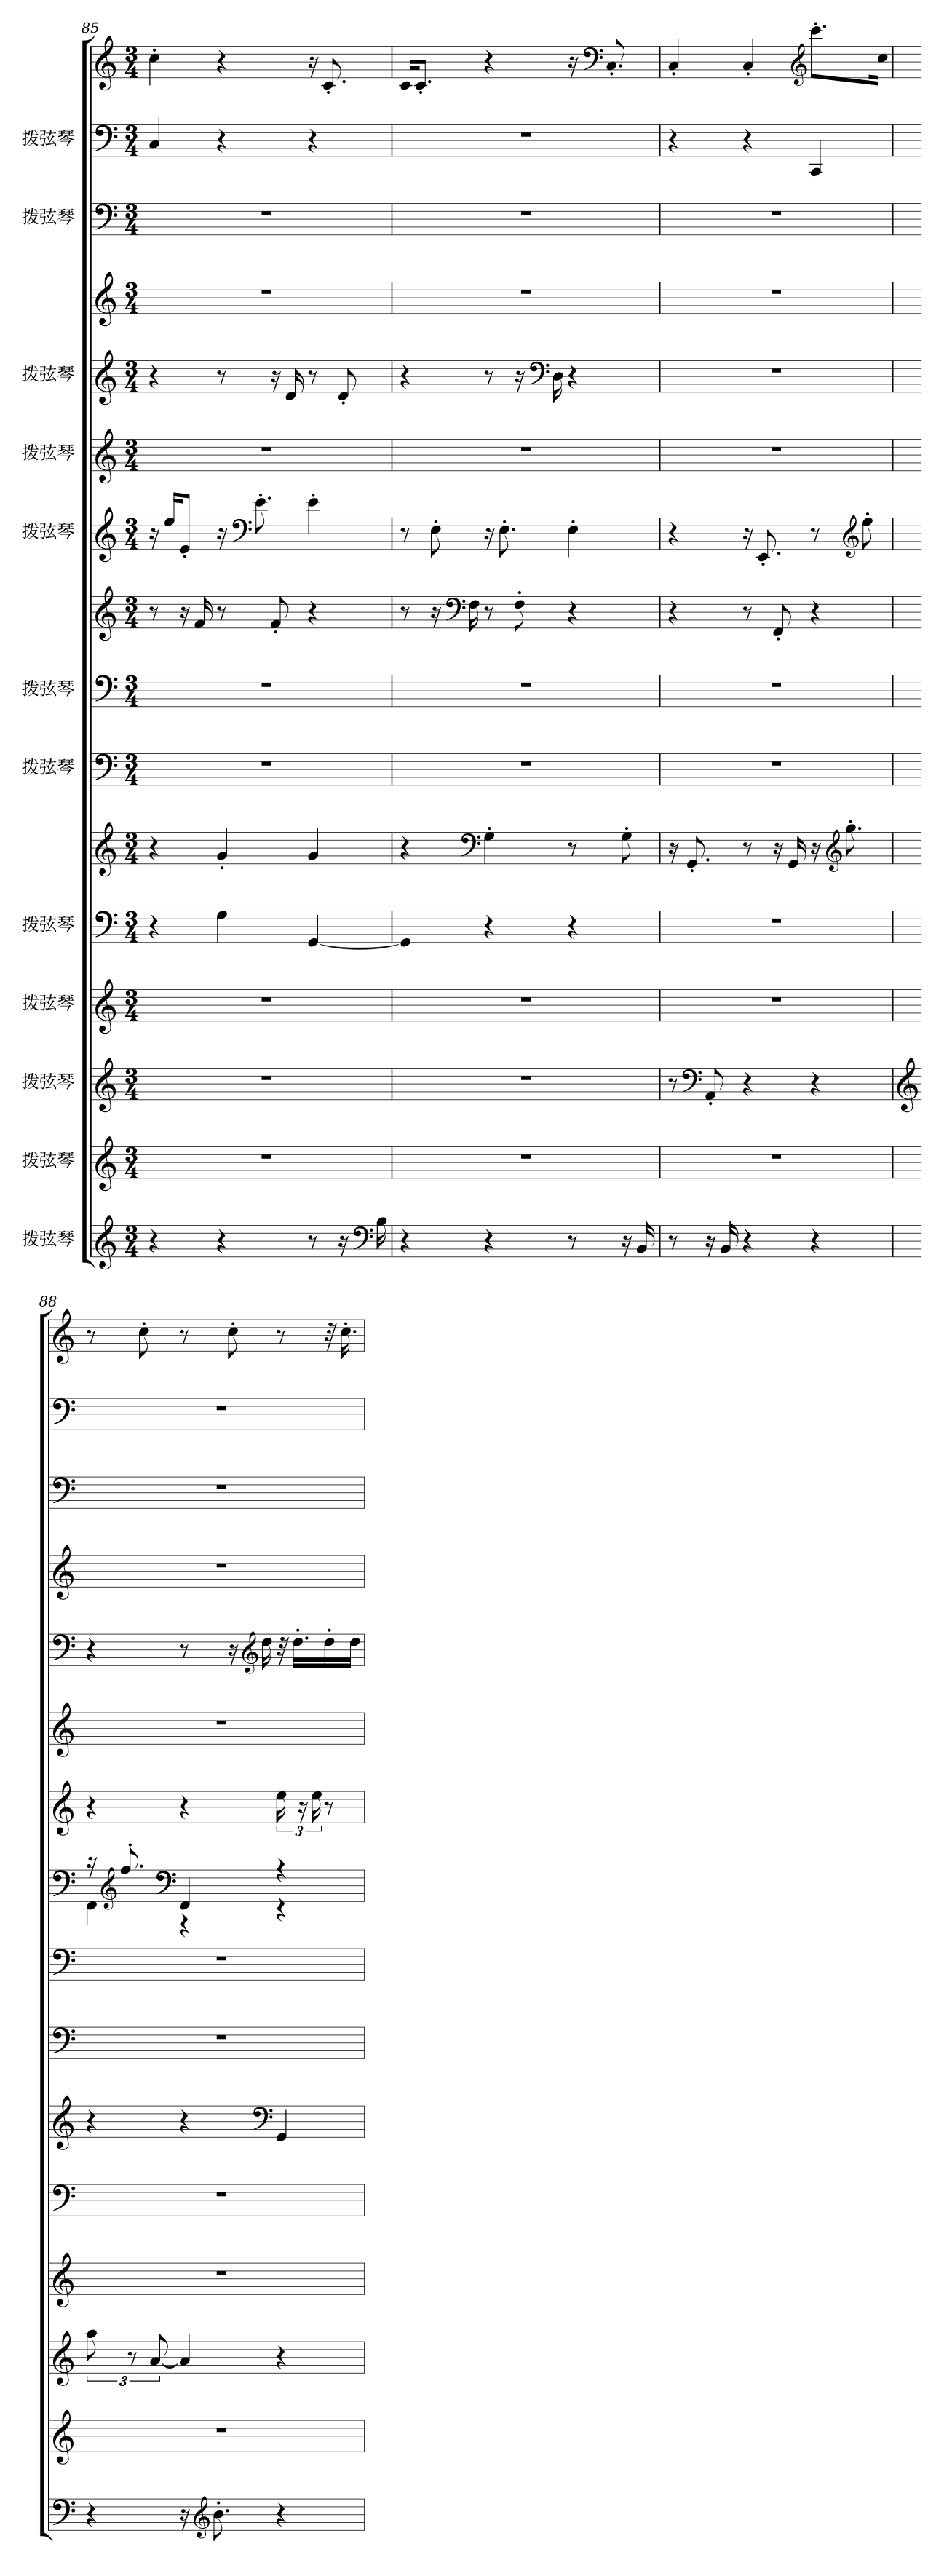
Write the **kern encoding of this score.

**kern	**kern	**kern	**kern	**kern	**kern	**kern	**kern	**kern	**kern	**kern	**kern	**kern	**kern	**kern	**kern
*part12	*part11	*part10	*part9	*part8	*part8	*part7	*part6	*part6	*part5	*part4	*part3	*part3	*part2	*part1	*part1
*staff16	*staff15	*staff14	*staff13	*staff12	*staff11	*staff10	*staff9	*staff8	*staff7	*staff6	*staff5	*staff4	*staff3	*staff2	*staff1
*I"拨弦琴	*I"拨弦琴	*I"拨弦琴	*I"拨弦琴	*I"拨弦琴	*	*I"拨弦琴	*I"拨弦琴	*	*I"拨弦琴	*I"拨弦琴	*I"拨弦琴	*	*I"拨弦琴	*I"拨弦琴	*
*clefG2	*clefG2	*clefG2	*clefG2	*clefF4	*clefG2	*clefF4	*clefF4	*clefG2	*clefG2	*clefG2	*clefG2	*clefG2	*clefF4	*clefF4	*clefG2
*k[]	*k[]	*k[]	*k[]	*k[]	*k[]	*k[]	*k[]	*k[]	*k[]	*k[]	*k[]	*k[]	*k[]	*k[]	*k[]
*M3/4	*M3/4	*M3/4	*M3/4	*M3/4	*M3/4	*M3/4	*M3/4	*M3/4	*M3/4	*M3/4	*M3/4	*M3/4	*M3/4	*M3/4	*M3/4
=85	=85	=85	=85	=85	=85	=85	=85	=85	=85	=85	=85	=85	=85	=85	=85
4r	2.r	2.r	2.r	4r	4r	2.r	2.r	8r	16r	2.r	4r	2.r	2.r	4C/	4cc'\
.	.	.	.	.	.	.	.	.	16ee/KL	.	.	.	.	.	.
.	.	.	.	.	.	.	.	16r	8e'/J	.	.	.	.	.	.
.	.	.	.	.	.	.	.	16f/	.	.	.	.	.	.	.
4r	.	.	.	4G\	4g'/	.	.	8r	16r	.	8r	.	.	4r	4r
*	*	*	*	*	*	*	*	*	*clefF4	*	*	*	*	*	*
.	.	.	.	.	.	.	.	.	8.e'\	.	.	.	.	.	.
.	.	.	.	.	.	.	.	8f'/	.	.	16r	.	.	.	.
.	.	.	.	.	.	.	.	.	.	.	16d/	.	.	.	.
8r	.	.	.	[4GG/	4g/	.	.	4r	4e'\	.	8r	.	.	4r	16r
.	.	.	.	.	.	.	.	.	.	.	.	.	.	.	8.c'/
16r	.	.	.	.	.	.	.	.	.	.	8d'/	.	.	.	.
*clefF4	*	*	*	*	*	*	*	*	*	*	*	*	*	*	*
16B\	.	.	.	.	.	.	.	.	.	.	.	.	.	.	.
!!LO:PB:g=z
=86	=86	=86	=86	=86	=86	=86	=86	=86	=86	=86	=86	=86	=86	=86	=86
4r	2.r	2.r	2.r	4GG/]	4r	2.r	2.r	8r	8r	2.r	4r	2.r	2.r	2.r	16c/KL
.	.	.	.	.	.	.	.	.	.	.	.	.	.	.	8.c'/J
.	.	.	.	.	.	.	.	16r	8E'\	.	.	.	.	.	.
*	*	*	*	*	*	*	*	*clefF4	*	*	*	*	*	*	*
.	.	.	.	.	.	.	.	16F\	.	.	.	.	.	.	.
*	*	*	*	*	*clefF4	*	*	*	*	*	*	*	*	*	*
4r	.	.	.	4r	4G'\	.	.	8r	16r	.	8r	.	.	.	4r
.	.	.	.	.	.	.	.	.	8.E'\	.	.	.	.	.	.
.	.	.	.	.	.	.	.	8F'\	.	.	16r	.	.	.	.
*	*	*	*	*	*	*	*	*	*	*	*clefF4	*	*	*	*
.	.	.	.	.	.	.	.	.	.	.	16D\	.	.	.	.
8r	.	.	.	4r	8r	.	.	4r	4E'\	.	4r	.	.	.	16r
*	*	*	*	*	*	*	*	*	*	*	*	*	*	*	*clefF4
.	.	.	.	.	.	.	.	.	.	.	.	.	.	.	8.C'/
16r	.	.	.	.	8G'\	.	.	.	.	.	.	.	.	.	.
16BB/	.	.	.	.	.	.	.	.	.	.	.	.	.	.	.
=87	=87	=87	=87	=87	=87	=87	=87	=87	=87	=87	=87	=87	=87	=87	=87
8r	2.r	8r	2.r	2.r	16r	2.r	2.r	4r	4r	2.r	2.r	2.r	2.r	4r	4C'/
.	.	.	.	.	8.GG'/	.	.	.	.	.	.	.	.	.	.
*	*	*clefF4	*	*	*	*	*	*	*	*	*	*	*	*	*
16r	.	8AA'/	.	.	.	.	.	.	.	.	.	.	.	.	.
16BB/	.	.	.	.	.	.	.	.	.	.	.	.	.	.	.
4r	.	4r	.	.	8r	.	.	8r	16r	.	.	.	.	4r	4C'/
.	.	.	.	.	.	.	.	.	8.EE'/	.	.	.	.	.	.
.	.	.	.	.	16r	.	.	8FF'/	.	.	.	.	.	.	.
.	.	.	.	.	16GG/	.	.	.	.	.	.	.	.	.	.
*	*	*	*	*	*	*	*	*	*	*	*	*	*	*	*clefG2
4r	.	4r	.	.	16r	.	.	4r	8r	.	.	.	.	4CC/	8.ccc'\L
*	*	*	*	*	*clefG2	*	*	*	*	*	*	*	*	*	*
.	.	.	.	.	8.gg'\	.	.	.	.	.	.	.	.	.	.
*	*	*	*	*	*	*	*	*	*clefG2	*	*	*	*	*	*
.	.	.	.	.	.	.	.	.	8ee'\	.	.	.	.	.	.
.	.	.	.	.	.	.	.	.	.	.	.	.	.	.	16cc\Jk
!!LO:PB:g=z
=88	=88	=88	=88	=88	=88	=88	=88	=88	=88	=88	=88	=88	=88	=88	=88
*	*	*clefG2	*	*	*	*	*	*	*	*	*	*	*	*	*
*	*	*	*	*	*	*	*	*^	*	*	*	*	*	*	*
4r	2.r	12aa\	2.r	2.r	4r	2.r	2.r	16r	4FF\	4r	2.r	4r	2.r	2.r	2.r	8r
*	*	*	*	*	*	*	*	*clefG2	*	*	*	*	*	*	*	*
.	.	.	.	.	.	.	.	8.ff'/	.	.	.	.	.	.	.	.
.	.	12r	.	.	.	.	.	.	.	.	.	.	.	.	.	.
.	.	.	.	.	.	.	.	.	.	.	.	.	.	.	.	8cc'\
.	.	[12a/	.	.	.	.	.	.	.	.	.	.	.	.	.	.
*	*	*	*	*	*	*	*	*clefF4	*	*	*	*	*	*	*	*
16r	.	4a/]	.	.	4r	.	.	4FF/	4r	4r	.	8r	.	.	.	8r
*clefG2	*	*	*	*	*	*	*	*	*	*	*	*	*	*	*	*
8.b'\	.	.	.	.	.	.	.	.	.	.	.	.	.	.	.	.
.	.	.	.	.	.	.	.	.	.	.	.	16r	.	.	.	8cc'\
*	*	*	*	*	*	*	*	*	*	*	*	*clefG2	*	*	*	*
.	.	.	.	.	.	.	.	.	.	.	.	16dd\	.	.	.	.
*	*	*	*	*	*clefF4	*	*	*	*	*	*	*	*	*	*	*
4r	.	4r	.	.	4GG/	.	.	4r	4r	24ee\	.	32r	.	.	.	8r
.	.	.	.	.	.	.	.	.	.	.	.	16.dd'\LL	.	.	.	.
.	.	.	.	.	.	.	.	.	.	24r	.	.	.	.	.	.
.	.	.	.	.	.	.	.	.	.	24ee\	.	.	.	.	.	.
.	.	.	.	.	.	.	.	.	.	8r	.	16dd'\	.	.	.	32r
.	.	.	.	.	.	.	.	.	.	.	.	.	.	.	.	16.cc'\
.	.	.	.	.	.	.	.	.	.	.	.	16dd\JJ	.	.	.	.
*	*	*	*	*	*	*	*	*v	*v	*	*	*	*	*	*	*
=	=	=	=	=	=	=	=	=	=	=	=	=	=	=	=
*-	*-	*-	*-	*-	*-	*-	*-	*-	*-	*-	*-	*-	*-	*-	*-
